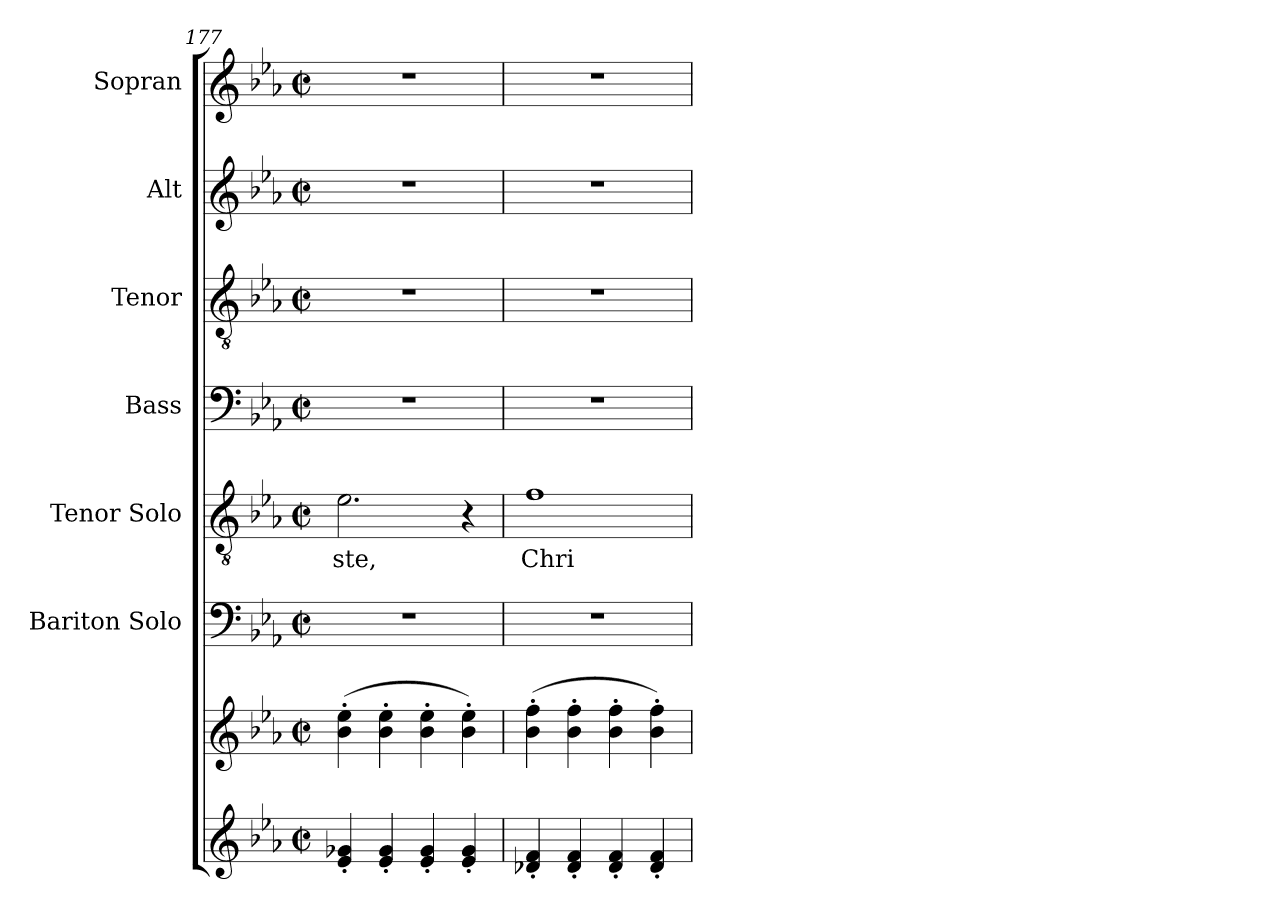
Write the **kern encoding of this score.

**kern	**kern	**kern	**kern	**text	**kern	**kern	**kern	**kern
*part7	*part7	*part6	*part5	*part5	*part4	*part3	*part2	*part1
*staff8	*staff7	*staff6	*staff5	*staff5	*staff4	*staff3	*staff2	*staff1
*	*	*I"Bariton Solo	*I"Tenor Solo	*	*I"Bass	*I"Tenor	*I"Alt	*I"Sopran
*	*	*	*	*	*I'B.	*I'T.	*I'A.	*I'S.
!!LO:LB:g=z
*clefG2	*clefG2	*clefF4	*clefGv2	*	*clefF4	*clefGv2	*clefG2	*clefG2
*k[b-e-a-]	*k[b-e-a-]	*k[b-e-a-]	*k[b-e-a-]	*	*k[b-e-a-]	*k[b-e-a-]	*k[b-e-a-]	*k[b-e-a-]
*E-:	*E-:	*E-:	*E-:	*	*E-:	*E-:	*E-:	*E-:
*M2/2	*M2/2	*M2/2	*M2/2	*	*M2/2	*M2/2	*M2/2	*M2/2
*met(c|)	*met(c|)	*met(c|)	*met(c|)	*	*met(c|)	*met(c|)	*met(c|)	*met(c|)
=177	=177	=177	=177	=177	=177	=177	=177	=177
!	!	!	!	!LO:LY:b	!	!	!	!
4e-/'< 4g-X/'<	(>4b-\'> 4ee-\'>	1r	2.e-\	-ste,	1r	1r	1r	1r
4e-/'< 4g-/'<	4b-\'> 4ee-\'>	.	.	.	.	.	.	.
4e-/'< 4g-/'<	4b-\'> 4ee-\'>	.	.	.	.	.	.	.
4e-/'< 4g-/'<	4b-\'> 4ee-\'>)	.	4r	.	.	.	.	.
=178	=178	=178	=178	=178	=178	=178	=178	=178
!	!	!	!	!LO:LY:b	!	!	!	!
4d-X/'< 4f/'<	(>4b-\'> 4ff\'>	1r	1f	Chri-	1r	1r	1r	1r
4d-/'< 4f/'<	4b-\'> 4ff\'>	.	.	.	.	.	.	.
4d-/'< 4f/'<	4b-\'> 4ff\'>	.	.	.	.	.	.	.
4d-/'< 4f/'<	4b-\'> 4ff\'>)	.	.	.	.	.	.	.
=	=	=	=	=	=	=	=	=
*-	*-	*-	*-	*-	*-	*-	*-	*-
